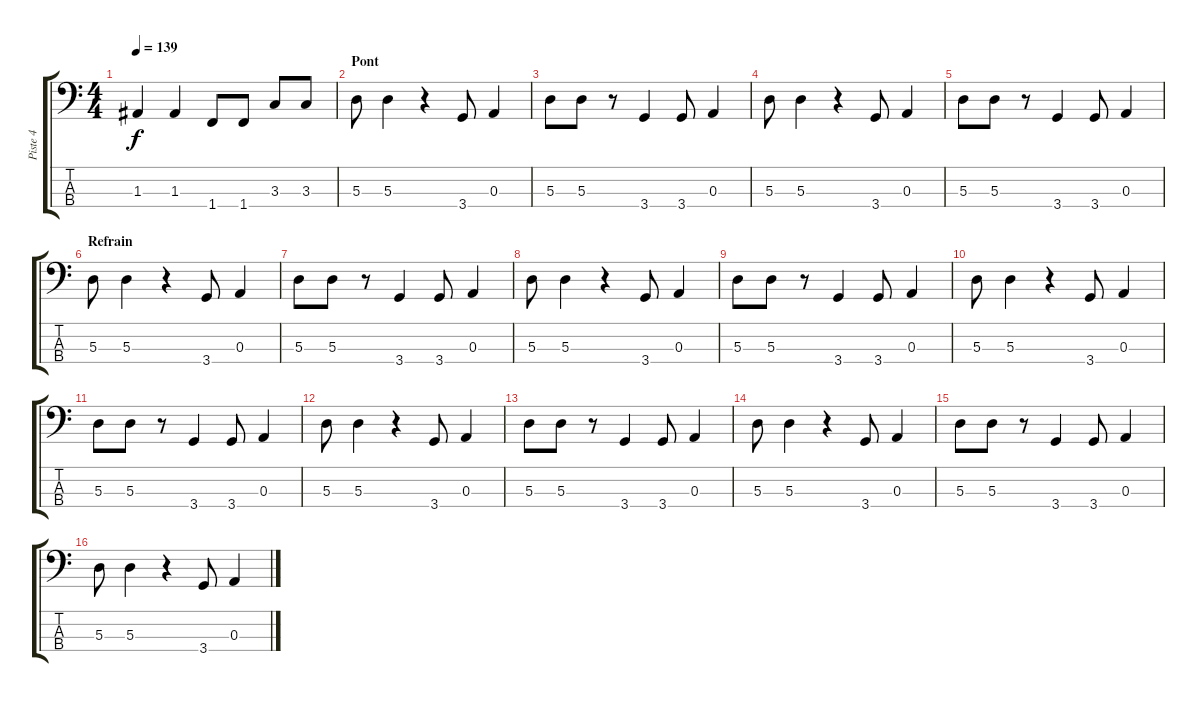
\track ("Piste 4" "Piste 4") {instrument electricbassfinger}
\staff {score tabs}
\tuning (G2 D2 A1 E1) {hide}
\ts (4 4)
\tempo 139
\clef f4
\ks c
1.3.4{dy f} 1.3.4 1.4.8 1.4.8 3.3.8 3.3.8 |
\section ("" "Pont")
5.3.8 5.3.4 r.4 3.4.8 0.3.4 |
5.3.8 5.3.8 r.8 3.4.4 3.4.8 0.3.4 |
5.3.8 5.3.4 r.4 3.4.8 0.3.4 |
5.3.8 5.3.8 r.8 3.4.4 3.4.8 0.3.4 |
\section ("" "Refrain")
5.3.8 5.3.4 r.4 3.4.8 0.3.4 |
5.3.8 5.3.8 r.8 3.4.4 3.4.8 0.3.4 |
5.3.8 5.3.4 r.4 3.4.8 0.3.4 |
5.3.8 5.3.8 r.8 3.4.4 3.4.8 0.3.4 |
5.3.8 5.3.4 r.4 3.4.8 0.3.4 |
5.3.8 5.3.8 r.8 3.4.4 3.4.8 0.3.4 |
5.3.8 5.3.4 r.4 3.4.8 0.3.4 |
5.3.8 5.3.8 r.8 3.4.4 3.4.8 0.3.4 |
5.3.8 5.3.4 r.4 3.4.8 0.3.4 |
5.3.8 5.3.8 r.8 3.4.4 3.4.8 0.3.4 |
5.3.8 5.3.4 r.4 3.4.8 0.3.4
